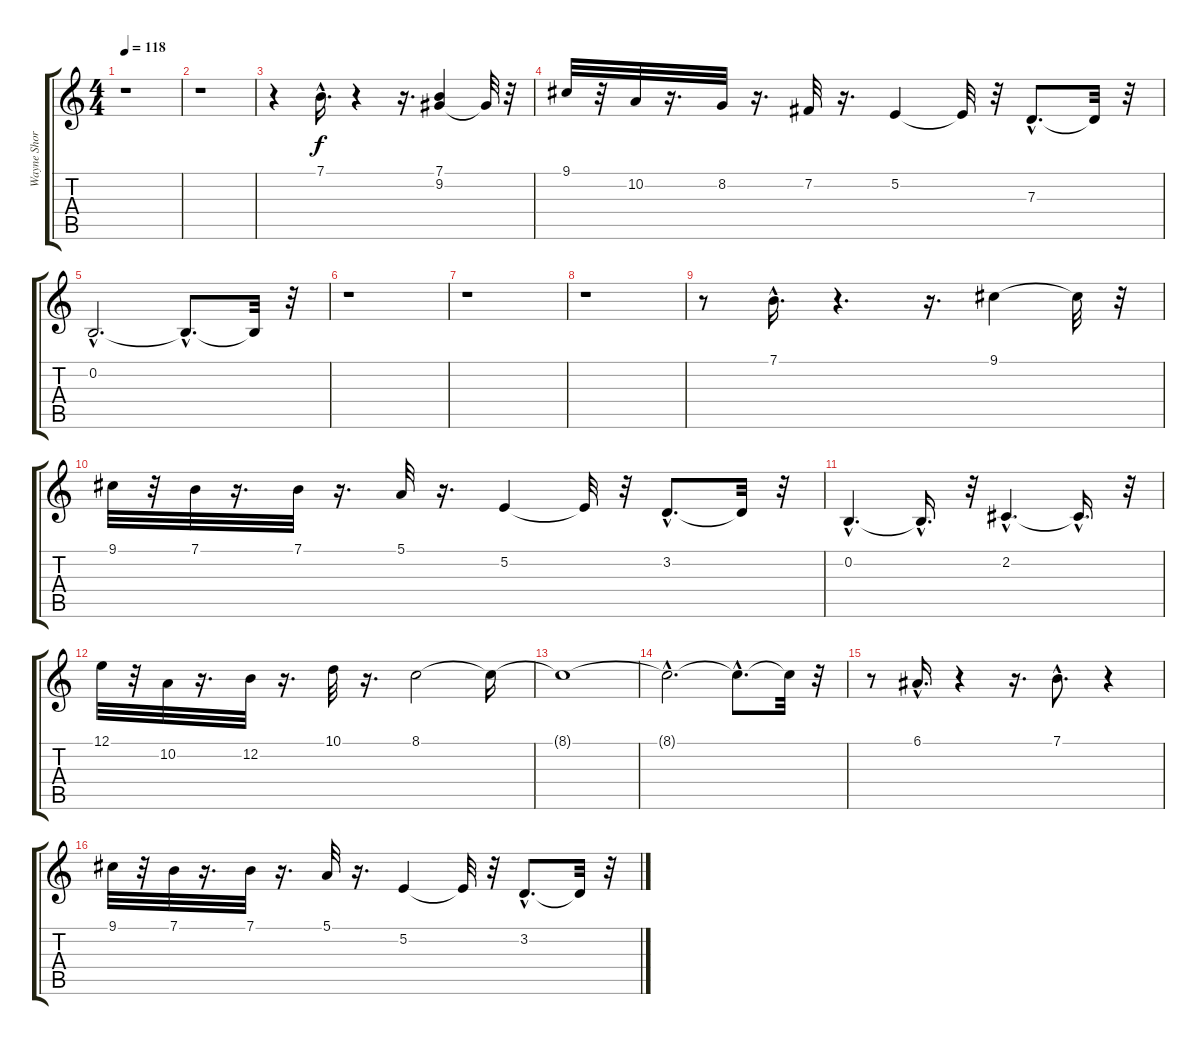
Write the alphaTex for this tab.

\track ("Wayne Shorter" "Wayne Shor") {instrument altosax}
\staff {score tabs}
\tuning (E4 B3 G3 D3 A2 E2) {hide}
\ts (4 4)
\tempo 118
\clef g2
\ks c
r.1{dy f} |
r.1 |
r.4 7.1{hac}.16{d} r.4 r.16{d} (7.1 9.2).4 9.2{t}.32 r.32 |
9.1.32 r.32 10.2.32 r.16{d} 8.2.32 r.16{d} 7.2.32 r.16{d} 5.2.4 5.2{t}.32 r.32 7.3{hac}.8{d} 7.3{t}.32 r.32 |
0.2{hac}.2{d} 0.2{hac t}.8{d} 0.2{t}.32 r.32 |
r.1 |
r.1 |
r.1 |
r.8 7.1{hac}.16{d} r.4{d} r.16{d} 9.1.4 9.1{t}.32 r.32 |
9.1.32 r.32 7.1.32 r.16{d} 7.1.32 r.16{d} 5.1.32 r.16{d} 5.2.4 5.2{t}.32 r.32 3.2{hac}.8{d} 3.2{t}.32 r.32 |
0.2{hac}.4{d} 0.2{hac t}.16{d} r.32 2.2{hac}.4{d} 2.2{hac t}.16{d} r.32 |
12.1.32 r.32 10.2.32 r.16{d} 12.2.32 r.16{d} 10.1.32 r.16{d} 8.1.2 8.1{t}.16 |
8.1{t}.1 |
8.1{hac t}.2{d} 8.1{hac t}.8{d} 8.1{t}.32 r.32 |
r.8 6.1{hac}.16{d} r.4 r.16{d} 7.1{hac}.8{d} r.4 |
9.1.32 r.32 7.1.32 r.16{d} 7.1.32 r.16{d} 5.1.32 r.16{d} 5.2.4 5.2{t}.32 r.32 3.2{hac}.8{d} 3.2{t}.32 r.32
